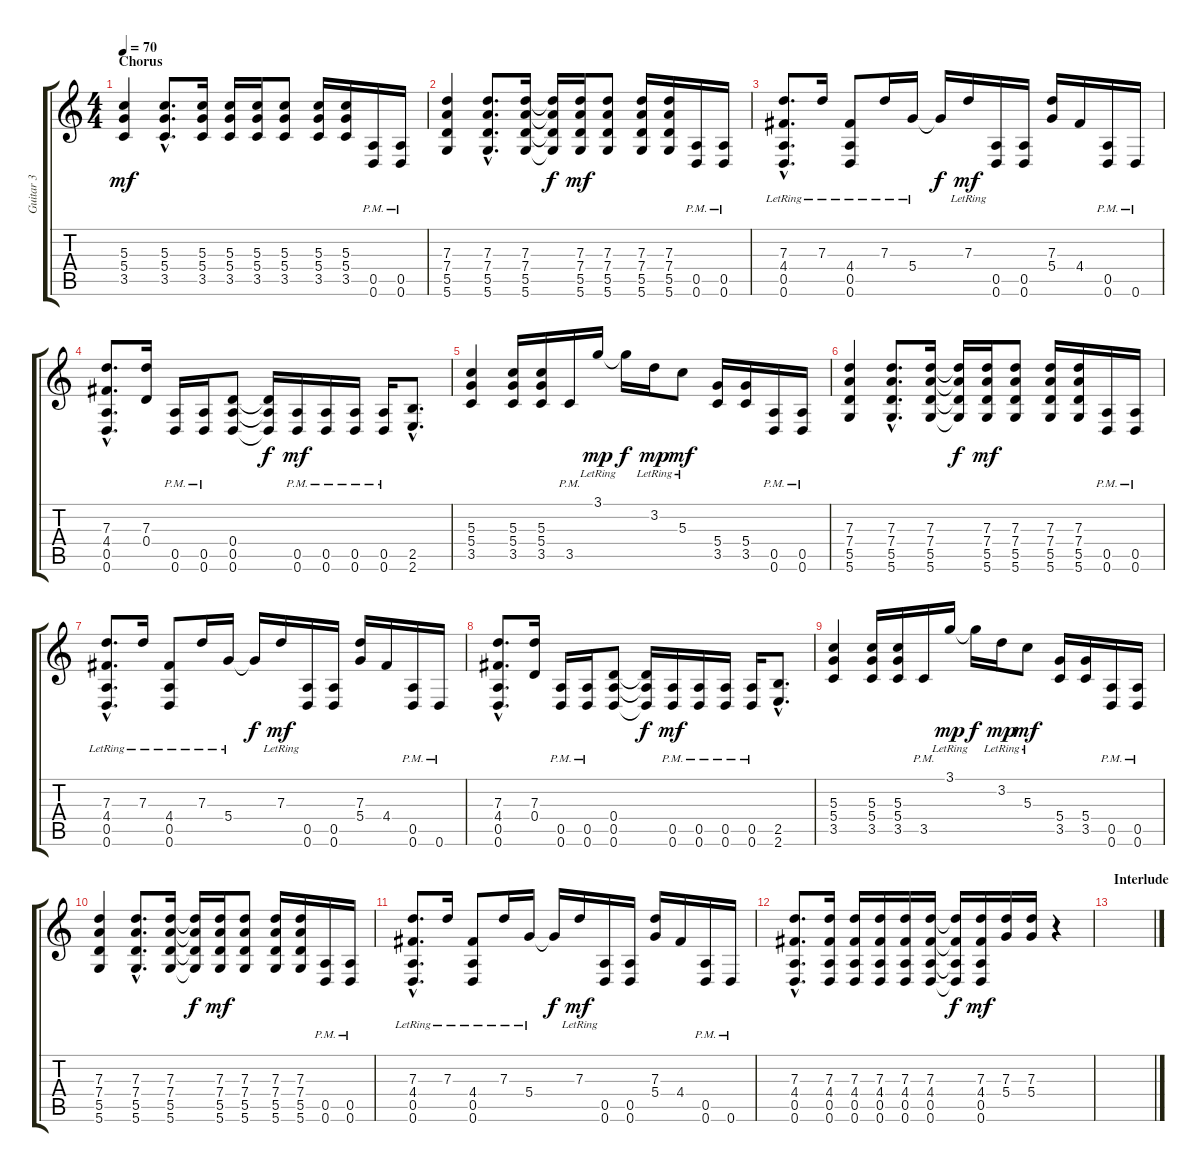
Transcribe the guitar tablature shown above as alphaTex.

\track ("Guitar 3" "Guitar 3") {instrument distortionguitar}
\staff {score tabs}
\tuning (E4 B3 G3 D3 A2 D2) {hide}
\ts (4 4)
\section ("" "Chorus ")
\tempo 70
\clef g2
\ks c
(5.3 5.4 3.5).4{dy mf} (5.3{hac} 5.4{hac} 3.5{hac}).8{d} (5.3 5.4 3.5).16 (5.3 5.4 3.5).16 (5.3 5.4 3.5).16 (5.3 5.4 3.5).8 (5.3 5.4 3.5).16 (5.3 5.4 3.5).16 (0.5{pm} 0.6{pm}).16 (0.5{pm} 0.6{pm}).16 |
(7.3 7.4 5.5 5.6).4 (7.3{hac} 7.4{hac} 5.5{hac} 5.6{hac}).8{d} (7.3 7.4 5.5 5.6).16 (7.3{t} 7.4{t} 5.5{t} 5.6{t}).16{dy f} (7.3 7.4 5.5 5.6).16{dy mf} (7.3 7.4 5.5 5.6).8 (7.3 7.4 5.5 5.6).16 (7.3 7.4 5.5 5.6).16 (0.5{pm} 0.6{pm}).16 (0.5{pm} 0.6{pm}).16 |
(7.3{hac lr} 4.4{hac lr} 0.5{hac lr} 0.6{hac lr}).8{d} 7.3{lr}.16 (4.4{lr} 0.5{lr} 0.6{lr}).8 7.3{lr}.16 5.4{lr}.16 5.4{t}.16{dy f} 7.3{lr}.16{dy mf} (0.5 0.6).16 (0.5 0.6).16 (7.3 5.4).16 4.4.16 (0.5{pm} 0.6{pm}).16 0.6{pm}.16 |
(7.3{hac} 4.4{hac} 0.5{hac} 0.6{hac}).8{d} (7.3 0.4).16 (0.5{pm} 0.6{pm}).16 (0.5{pm} 0.6{pm}).16 (0.4 0.5 0.6).8 (0.4{t} 0.5{t} 0.6{t}).16{dy f} (0.5{pm} 0.6{pm}).16{dy mf} (0.5{pm} 0.6{pm}).16 (0.5{pm} 0.6{pm}).16 (0.5{pm} 0.6{pm}).16 (2.5{hac} 2.6{hac}).8{d} |
(5.3 5.4 3.5).4 (5.3 5.4 3.5).16 (5.3 5.4 3.5).16 3.5{pm}.16 3.1{lr}.16{dy mp} 3.1{t}.16{dy f} 3.2{lr}.16{dy mp} 5.3{lr}.8{dy mf} (5.4 3.5).16 (5.4 3.5).16 (0.5{pm} 0.6{pm}).16 (0.5{pm} 0.6{pm}).16 |
(7.3 7.4 5.5 5.6).4 (7.3{hac} 7.4{hac} 5.5{hac} 5.6{hac}).8{d} (7.3 7.4 5.5 5.6).16 (7.3{t} 7.4{t} 5.5{t} 5.6{t}).16{dy f} (7.3 7.4 5.5 5.6).16{dy mf} (7.3 7.4 5.5 5.6).8 (7.3 7.4 5.5 5.6).16 (7.3 7.4 5.5 5.6).16 (0.5{pm} 0.6{pm}).16 (0.5{pm} 0.6{pm}).16 |
(7.3{hac lr} 4.4{hac lr} 0.5{hac lr} 0.6{hac lr}).8{d} 7.3{lr}.16 (4.4{lr} 0.5{lr} 0.6{lr}).8 7.3{lr}.16 5.4{lr}.16 5.4{t}.16{dy f} 7.3{lr}.16{dy mf} (0.5 0.6).16 (0.5 0.6).16 (7.3 5.4).16 4.4.16 (0.5{pm} 0.6{pm}).16 0.6{pm}.16 |
(7.3{hac} 4.4{hac} 0.5{hac} 0.6{hac}).8{d} (7.3 0.4).16 (0.5{pm} 0.6{pm}).16 (0.5{pm} 0.6{pm}).16 (0.4 0.5 0.6).8 (0.4{t} 0.5{t} 0.6{t}).16{dy f} (0.5{pm} 0.6{pm}).16{dy mf} (0.5{pm} 0.6{pm}).16 (0.5{pm} 0.6{pm}).16 (0.5{pm} 0.6{pm}).16 (2.5{hac} 2.6{hac}).8{d} |
(5.3 5.4 3.5).4 (5.3 5.4 3.5).16 (5.3 5.4 3.5).16 3.5{pm}.16 3.1{lr}.16{dy mp} 3.1{t}.16{dy f} 3.2{lr}.16{dy mp} 5.3{lr}.8{dy mf} (5.4 3.5).16 (5.4 3.5).16 (0.5{pm} 0.6{pm}).16 (0.5{pm} 0.6{pm}).16 |
(7.3 7.4 5.5 5.6).4 (7.3{hac} 7.4{hac} 5.5{hac} 5.6{hac}).8{d} (7.3 7.4 5.5 5.6).16 (7.3{t} 7.4{t} 5.5{t} 5.6{t}).16{dy f} (7.3 7.4 5.5 5.6).16{dy mf} (7.3 7.4 5.5 5.6).8 (7.3 7.4 5.5 5.6).16 (7.3 7.4 5.5 5.6).16 (0.5{pm} 0.6{pm}).16 (0.5{pm} 0.6{pm}).16 |
(7.3{hac lr} 4.4{hac lr} 0.5{hac lr} 0.6{hac lr}).8{d} 7.3{lr}.16 (4.4{lr} 0.5{lr} 0.6{lr}).8 7.3{lr}.16 5.4{lr}.16 5.4{t}.16{dy f} 7.3{lr}.16{dy mf} (0.5 0.6).16 (0.5 0.6).16 (7.3 5.4).16 4.4.16 (0.5{pm} 0.6{pm}).16 0.6{pm}.16 |
(7.3{hac} 4.4{hac} 0.5{hac} 0.6{hac}).8{d} (7.3 4.4 0.5 0.6).16 (7.3 4.4 0.5 0.6).16 (7.3 4.4 0.5 0.6).16 (7.3 4.4 0.5 0.6).16 (7.3 4.4 0.5 0.6).16 (7.3{t} 4.4{t} 0.5{t} 0.6{t}).16{dy f} (7.3 4.4 0.5 0.6).16{dy mf} (7.3 5.4).16 (7.3 5.4).16 r.4 |
\section ("" "Interlude")
